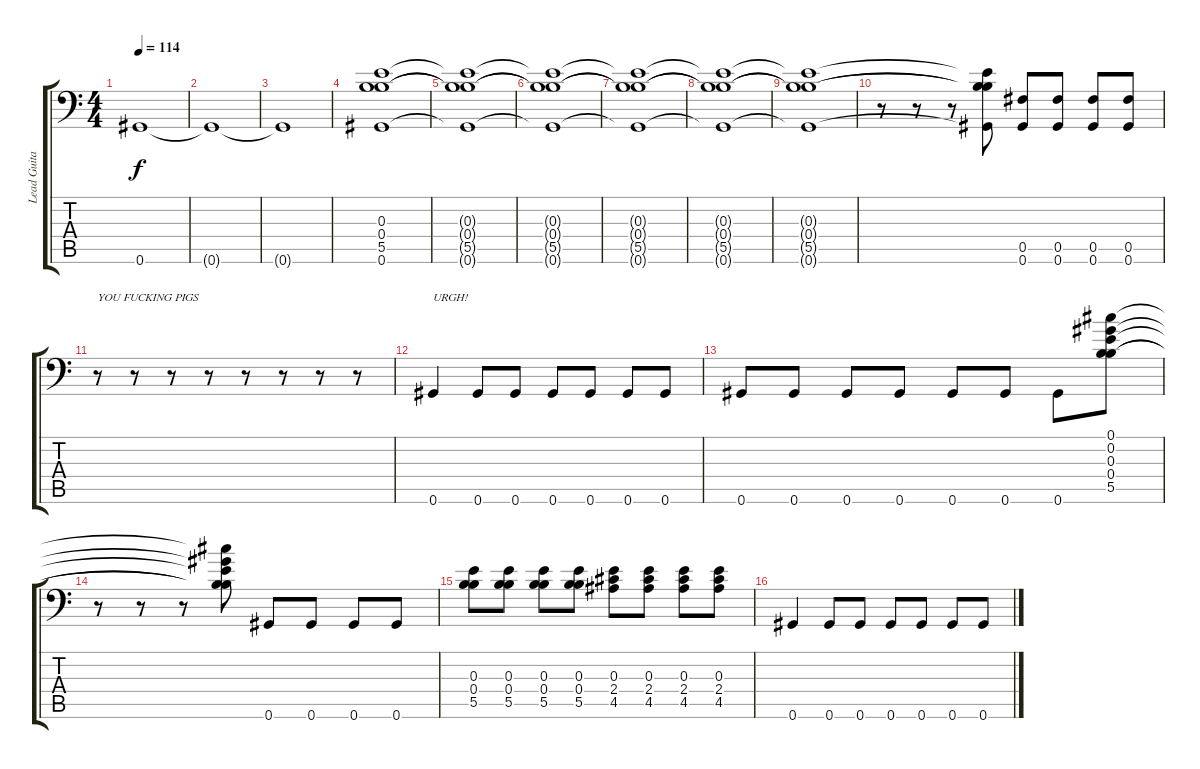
\track ("Lead Guitar" "Lead Guita") {instrument distortionguitar}
\staff {score tabs}
\tuning (Db4 Ab3 E3 B2 Gb2 Ab1) {hide}
\ts (4 4)
\tempo 114
\clef f4
\ks c
0.6{t}.1{dy f} |
0.6{t}.1 |
0.6{t}.1 |
(0.3 0.4 5.5 0.6).1 |
(0.3{t} 0.4{t} 5.5{t} 0.6{t}).1 |
(0.3{t} 0.4{t} 5.5{t} 0.6{t}).1 |
(0.3{t} 0.4{t} 5.5{t} 0.6{t}).1 |
(0.3{t} 0.4{t} 5.5{t} 0.6{t}).1 |
(0.3{t} 0.4{t} 5.5{t} 0.6{t}).1 |
r.8 r.8 r.8 (0.3{t} 0.4{t} 5.5{t} 0.6{t}).8 (0.5 0.6).8 (0.5 0.6).8 (0.5 0.6).8 (0.5 0.6).8 |
r.8{txt "YOU FUCKING PIGS"} r.8 r.8 r.8 r.8 r.8 r.8 r.8 |
0.6.4{txt "URGH!"} 0.6.8 0.6.8 0.6.8 0.6.8 0.6.8 0.6.8 |
0.6.8 0.6.8 0.6.8 0.6.8 0.6.8 0.6.8 0.6.8 (0.1 0.2 0.3 0.4 5.5).8 |
r.8 r.8 r.8 (0.1{t} 0.2{t} 0.3{t} 0.4{t} 5.5{t}).8 0.6.8 0.6.8 0.6.8 0.6.8 |
(0.3 0.4 5.5).8 (0.3 0.4 5.5).8 (0.3 0.4 5.5).8 (0.3 0.4 5.5).8 (0.3 2.4 4.5).8 (0.3 2.4 4.5).8 (0.3 2.4 4.5).8 (0.3 2.4 4.5).8 |
0.6.4 0.6.8 0.6.8 0.6.8 0.6.8 0.6.8 0.6.8
